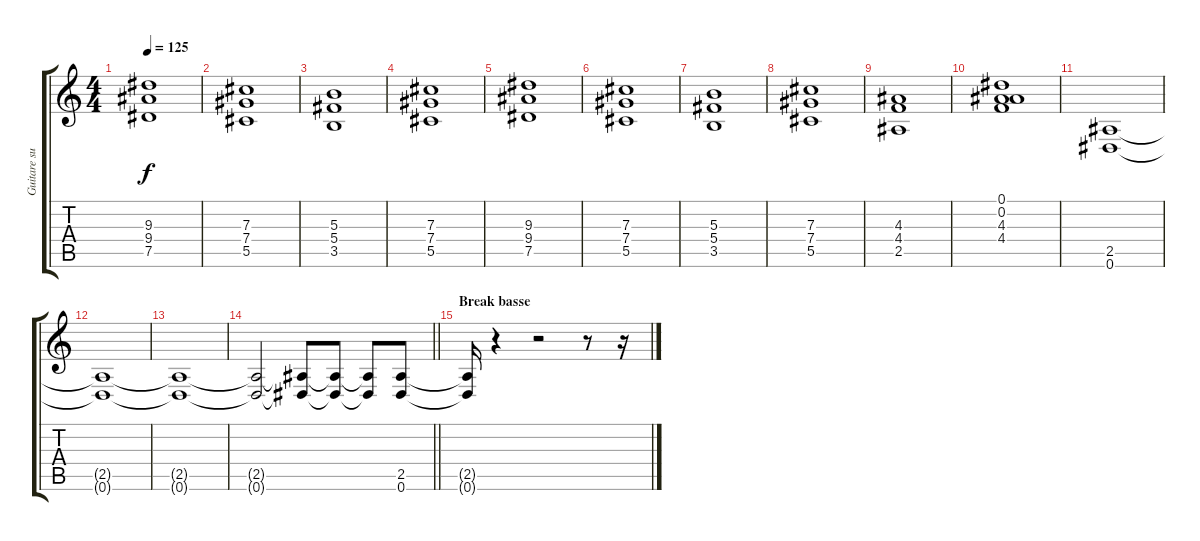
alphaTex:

\track ("Guitare supplémentaire" "Guitare su") {instrument distortionguitar}
\staff {score tabs}
\tuning (Eb4 Bb3 Gb3 Db3 Ab2 Eb2) {hide}
\ts (4 4)
\tempo 125
\clef g2
\ks c
(9.3 9.4 7.5).1{dy f instrument distortionguitar} |
(7.3 7.4 5.5).1 |
(5.3 5.4 3.5).1 |
(7.3 7.4 5.5).1 |
(9.3 9.4 7.5).1 |
(7.3 7.4 5.5).1 |
(5.3 5.4 3.5).1 |
(7.3 7.4 5.5).1 |
(4.3 4.4 2.5).1 |
(0.1 0.2 4.3 4.4).1 |
(2.5 0.6).1 |
(2.5{t} 0.6{t}).1 |
(2.5{t} 0.6{t}).1 |
\barLineRight lightlight
(2.5{t} 0.6{t}).2 (2.5{t} 0.6{t}).8 (2.5{t} 0.6{t}).8 (2.5{t} 0.6{t}).8 (2.5 0.6).8 |
\section ("" "Break basse")
(2.5{t} 0.6{t}).16 r.4 r.2 r.8 r.16
